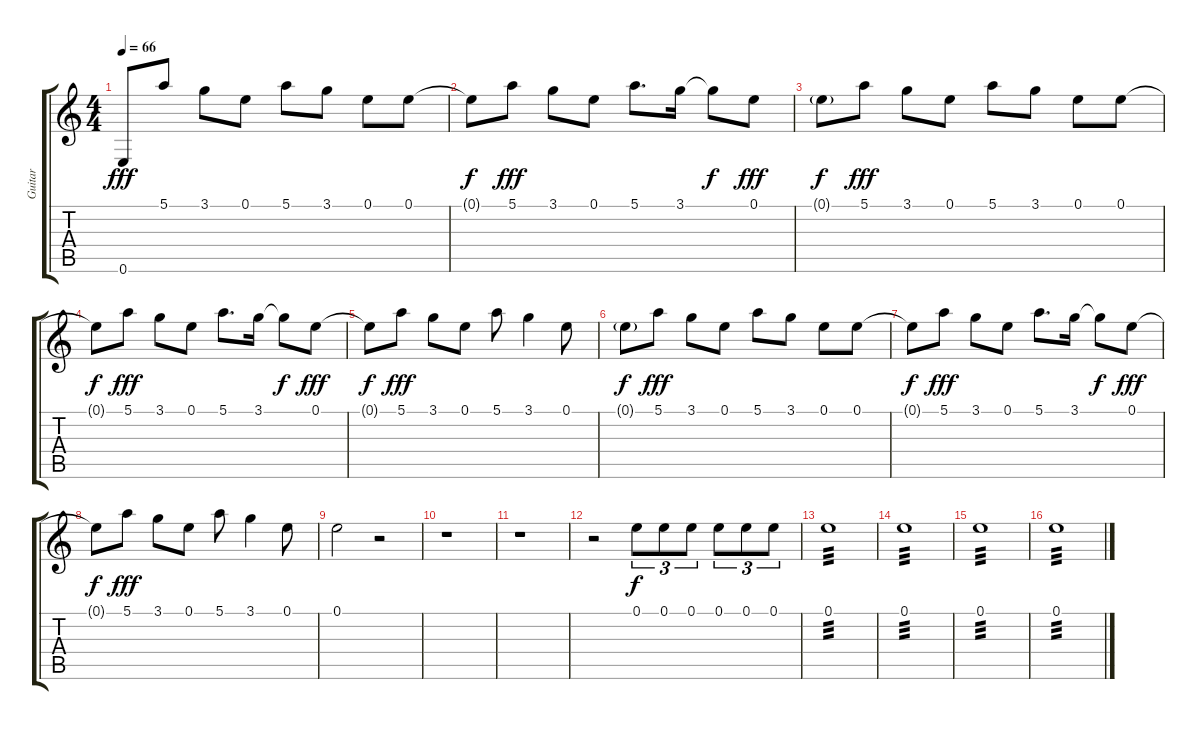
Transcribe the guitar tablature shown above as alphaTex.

\track ("Guitar" "Guitar") {instrument electricguitarjazz}
\staff {score tabs}
\tuning (E4 B3 G3 D3 A2 E2) {hide}
\ts (4 4)
\tempo 66
\clef g2
\ks c
0.6.8{dy fff instrument overdrivenguitar} 5.1.8 3.1.8 0.1.8 5.1.8 3.1.8 0.1.8 0.1.8 |
0.1{t}.8{dy f} 5.1.8{dy fff} 3.1.8 0.1.8 5.1.8{d} 3.1.16 3.1{t}.8{dy f} 0.1.8{dy fff} |
0.1{g}.8{dy f} 5.1.8{dy fff} 3.1.8 0.1.8 5.1.8 3.1.8 0.1.8 0.1.8 |
0.1{t}.8{dy f} 5.1.8{dy fff} 3.1.8 0.1.8 5.1.8{d} 3.1.16 3.1{t}.8{dy f} 0.1.8{dy fff} |
0.1{t}.8{dy f} 5.1.8{dy fff} 3.1.8 0.1.8 5.1.8 3.1.4 0.1.8 |
0.1{g}.8{dy f} 5.1.8{dy fff} 3.1.8 0.1.8 5.1.8 3.1.8 0.1.8 0.1.8 |
0.1{t}.8{dy f} 5.1.8{dy fff} 3.1.8 0.1.8 5.1.8{d} 3.1.16 3.1{t}.8{dy f} 0.1.8{dy fff} |
0.1{t}.8{dy f} 5.1.8{dy fff} 3.1.8 0.1.8 5.1.8 3.1.4 0.1.8 |
0.1.2{instrument electricguitarjazz} r.2 |
r.1 |
r.1 |
r.2 0.1.8{tu (3 2) dy f} 0.1.8{tu (3 2)} 0.1.8{tu (3 2)} 0.1.8{tu (3 2)} 0.1.8{tu (3 2)} 0.1.8{tu (3 2)} |
0.1.1{tp 3} |
0.1.1{tp 3} |
0.1.1{tp 3} |
0.1.1{tp 3}
